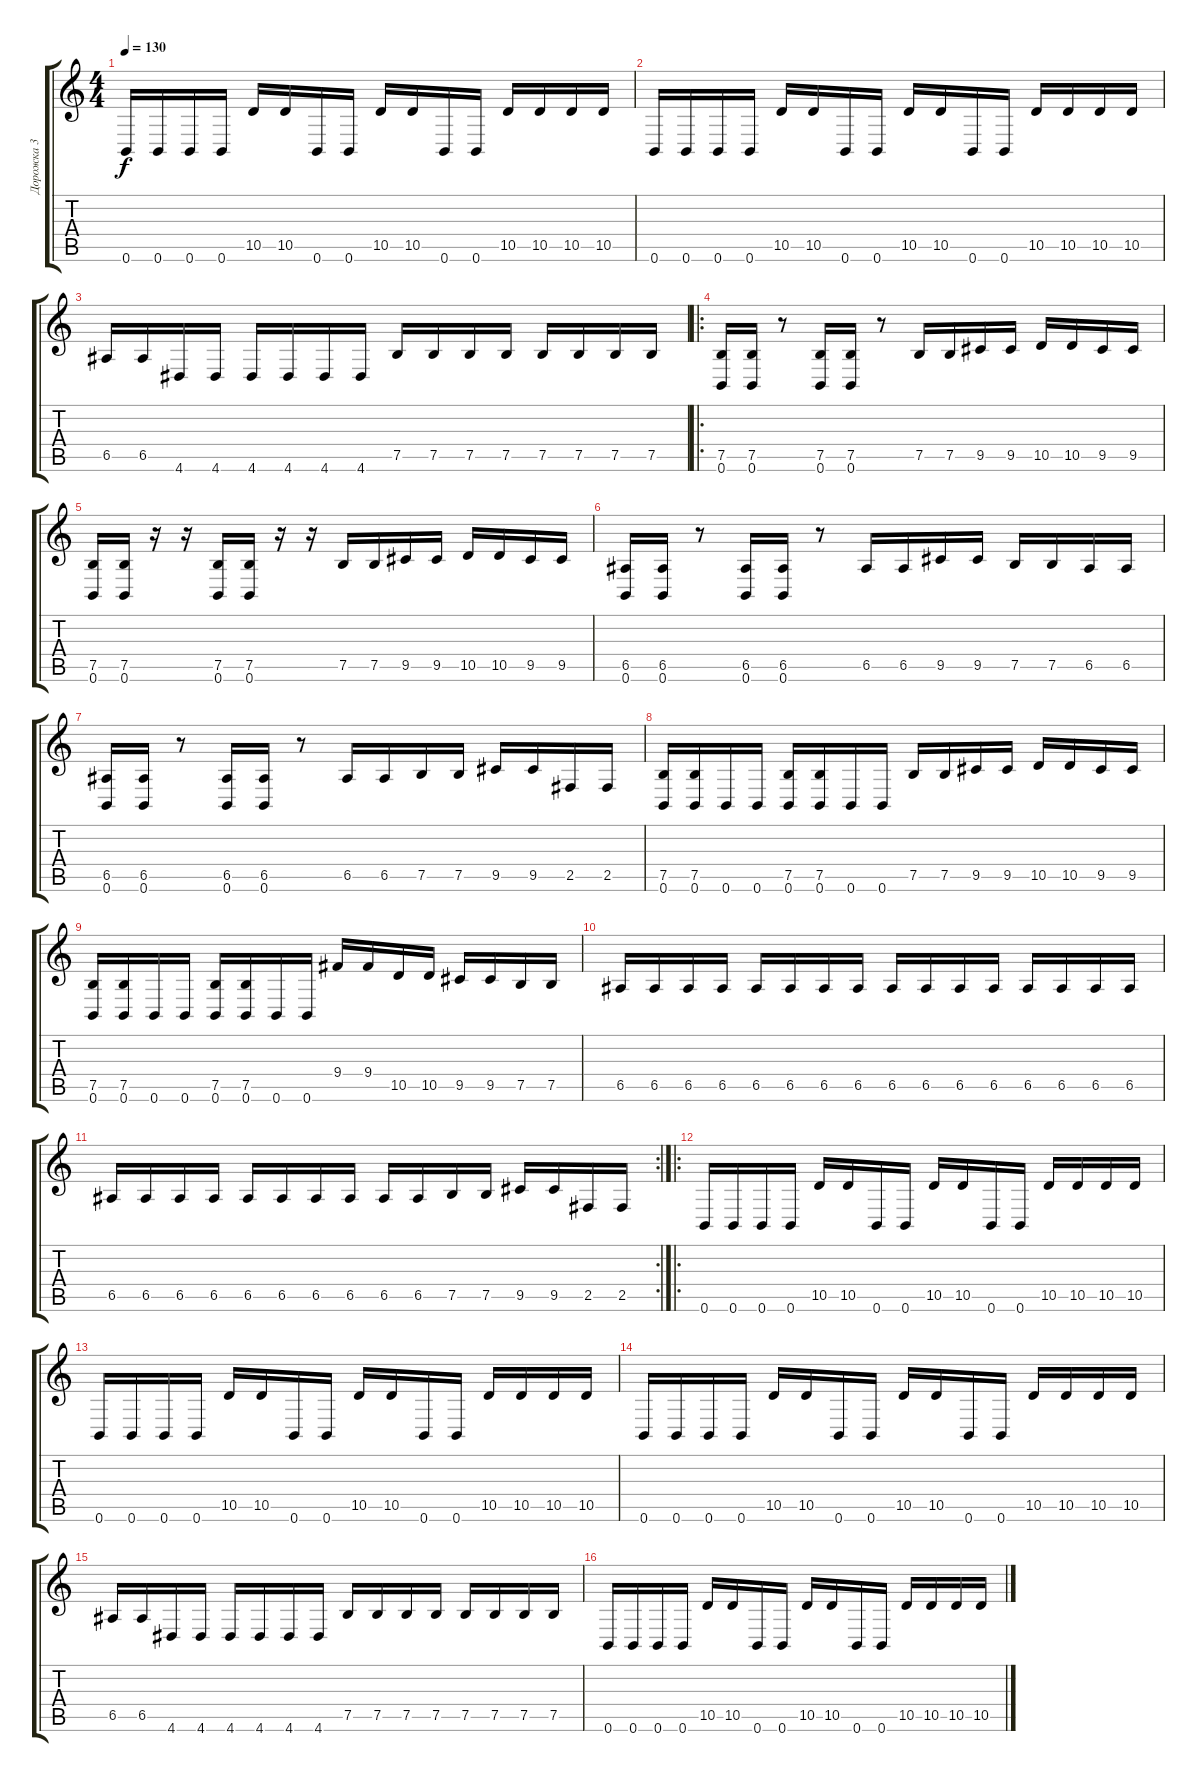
\track ("Дорожка 3" "Дорожка 3") {instrument overdrivenguitar}
\staff {score tabs}
\tuning (B3 Gb3 D3 A2 E2 B1) {hide}
\ts (4 4)
\tempo 130
\clef g2
\ks c
0.6.16{dy f} 0.6.16 0.6.16 0.6.16 10.5.16 10.5.16 0.6.16 0.6.16 10.5.16 10.5.16 0.6.16 0.6.16 10.5.16 10.5.16 10.5.16 10.5.16 |
0.6.16 0.6.16 0.6.16 0.6.16 10.5.16 10.5.16 0.6.16 0.6.16 10.5.16 10.5.16 0.6.16 0.6.16 10.5.16 10.5.16 10.5.16 10.5.16 |
6.5.16 6.5.16 4.6.16 4.6.16 4.6.16 4.6.16 4.6.16 4.6.16 7.5.16 7.5.16 7.5.16 7.5.16 7.5.16 7.5.16 7.5.16 7.5.16 |
\ro
(7.5 0.6).16 (7.5 0.6).16 r.8 (7.5 0.6).16 (7.5 0.6).16 r.8 7.5.16 7.5.16 9.5.16 9.5.16 10.5.16 10.5.16 9.5.16 9.5.16 |
(7.5 0.6).16 (7.5 0.6).16 r.16 r.16 (7.5 0.6).16 (7.5 0.6).16 r.16 r.16 7.5.16 7.5.16 9.5.16 9.5.16 10.5.16 10.5.16 9.5.16 9.5.16 |
(6.5 0.6).16 (6.5 0.6).16 r.8 (6.5 0.6).16 (6.5 0.6).16 r.8 6.5.16 6.5.16 9.5.16 9.5.16 7.5.16 7.5.16 6.5.16 6.5.16 |
(6.5 0.6).16 (6.5 0.6).16 r.8 (6.5 0.6).16 (6.5 0.6).16 r.8 6.5.16 6.5.16 7.5.16 7.5.16 9.5.16 9.5.16 2.5.16 2.5.16 |
(7.5 0.6).16 (7.5 0.6).16 0.6.16 0.6.16 (7.5 0.6).16 (7.5 0.6).16 0.6.16 0.6.16 7.5.16 7.5.16 9.5.16 9.5.16 10.5.16 10.5.16 9.5.16 9.5.16 |
(7.5 0.6).16 (7.5 0.6).16 0.6.16 0.6.16 (7.5 0.6).16 (7.5 0.6).16 0.6.16 0.6.16 9.4.16 9.4.16 10.5.16 10.5.16 9.5.16 9.5.16 7.5.16 7.5.16 |
6.5.16 6.5.16 6.5.16 6.5.16 6.5.16 6.5.16 6.5.16 6.5.16 6.5.16 6.5.16 6.5.16 6.5.16 6.5.16 6.5.16 6.5.16 6.5.16 |
\rc 2
6.5.16 6.5.16 6.5.16 6.5.16 6.5.16 6.5.16 6.5.16 6.5.16 6.5.16 6.5.16 7.5.16 7.5.16 9.5.16 9.5.16 2.5.16 2.5.16 |
\ro
0.6.16 0.6.16 0.6.16 0.6.16 10.5.16 10.5.16 0.6.16 0.6.16 10.5.16 10.5.16 0.6.16 0.6.16 10.5.16 10.5.16 10.5.16 10.5.16 |
0.6.16 0.6.16 0.6.16 0.6.16 10.5.16 10.5.16 0.6.16 0.6.16 10.5.16 10.5.16 0.6.16 0.6.16 10.5.16 10.5.16 10.5.16 10.5.16 |
0.6.16 0.6.16 0.6.16 0.6.16 10.5.16 10.5.16 0.6.16 0.6.16 10.5.16 10.5.16 0.6.16 0.6.16 10.5.16 10.5.16 10.5.16 10.5.16 |
6.5.16 6.5.16 4.6.16 4.6.16 4.6.16 4.6.16 4.6.16 4.6.16 7.5.16 7.5.16 7.5.16 7.5.16 7.5.16 7.5.16 7.5.16 7.5.16 |
0.6.16 0.6.16 0.6.16 0.6.16 10.5.16 10.5.16 0.6.16 0.6.16 10.5.16 10.5.16 0.6.16 0.6.16 10.5.16 10.5.16 10.5.16 10.5.16
